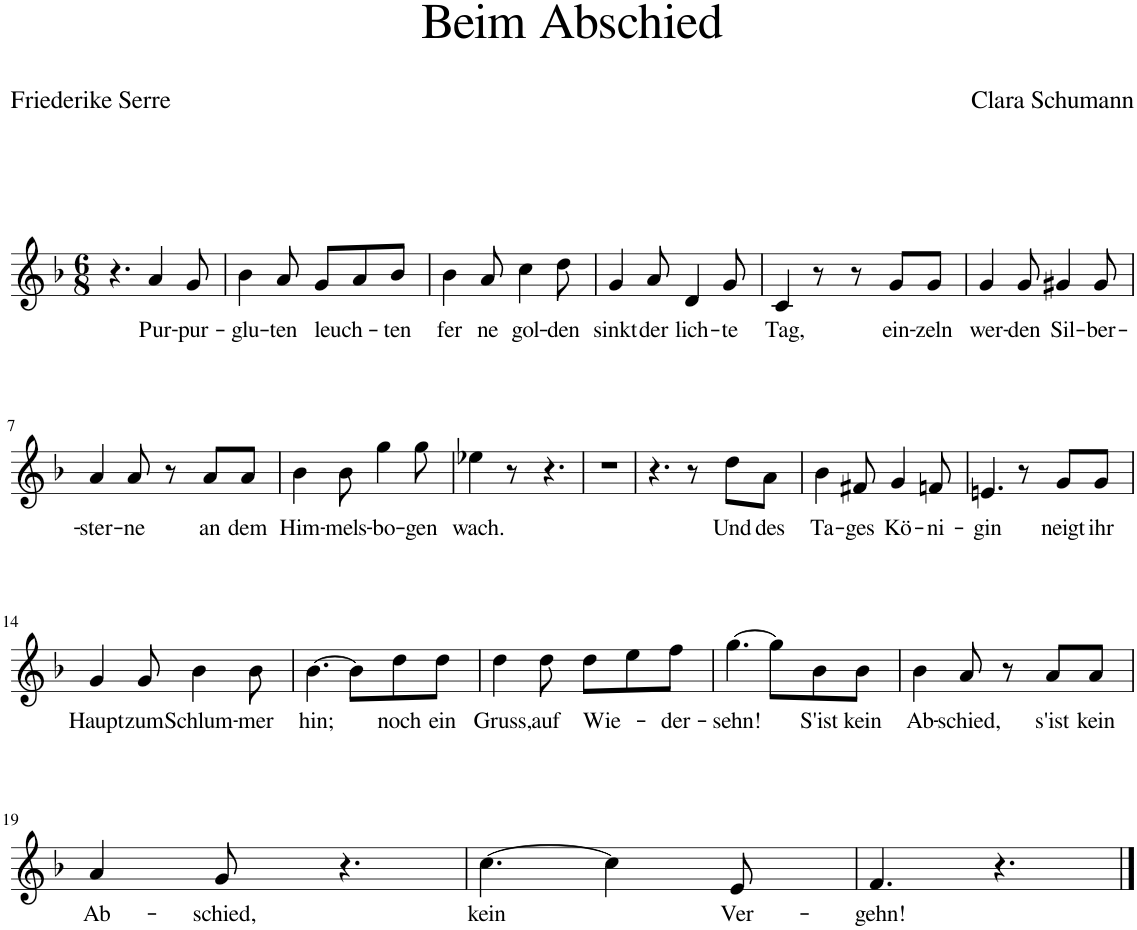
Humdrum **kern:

**kern	**text
*part1	*part1
*staff1	*staff1
*I"Piano	*
*I'Pno	*
*clefG2	*
*k[b-]	*
*M6/8	*
=1	=1
4.r	.
!	!LO:LY:b
4a/	Pur-
!	!LO:LY:b
8g/	-pur-
=2	=2
!	!LO:LY:b
4b-\	-glu-
!	!LO:LY:b
8a/	-ten
!	!LO:LY:b
8g/L	leuch-
8a/	.
!	!LO:LY:b
8b-/J	-ten
=3	=3
!	!LO:LY:b
4b-\	fer
!	!LO:LY:b
8a/	ne
!	!LO:LY:b
4cc\	gol-
!	!LO:LY:b
8dd\	-den
=4	=4
!	!LO:LY:b
4g/	sinkt
!	!LO:LY:b
8a/	der
!	!LO:LY:b
4d/	lich-
!	!LO:LY:b
8g/	-te
=5	=5
!	!LO:LY:b
4c/	Tag,
8r	.
8r	.
!	!LO:LY:b
8g/L	ein-
!	!LO:LY:b
8g/J	-zeln
=6	=6
!	!LO:LY:b
4g/	wer-
!	!LO:LY:b
8g/	-den
!	!LO:LY:b
4g#X/	Sil-
!	!LO:LY:b
8g#/	-ber-
!!LO:LB:g=z
=7	=7
!	!LO:LY:b
4a/	-ster-
!	!LO:LY:b
8a/	-ne
8r	.
!	!LO:LY:b
8a/L	an
!	!LO:LY:b
8a/J	dem
=8	=8
!	!LO:LY:b
4b-\	Him-
!	!LO:LY:b
8b-\	-mels-
!	!LO:LY:b
4gg\	-bo-
!	!LO:LY:b
8gg\	-gen
=9	=9
!	!LO:LY:b
4ee-X\	wach.
8r	.
4.r	.
=10	=10
2.r	.
=11	=11
4.r	.
8r	.
!	!LO:LY:b
8dd\L	Und
!	!LO:LY:b
8a\J	des
=12	=12
!	!LO:LY:b
4b-\	Ta-
!	!LO:LY:b
8f#X/	-ges
!	!LO:LY:b
4g/	Kö-
!	!LO:LY:b
8fn/	-ni-
=13	=13
!	!LO:LY:b
4.en/	gin
8r	.
!	!LO:LY:b
8g/L	neigt
!	!LO:LY:b
8g/J	ihr
!!LO:LB:g=z
=14	=14
!	!LO:LY:b
4g/	Haupt
!	!LO:LY:b
8g/	zum
!	!LO:LY:b
4b-\	Schlum-
!	!LO:LY:b
8b-\	-mer
=15	=15
!	!LO:LY:b
[4.b-\	hin;
8b-\L]	.
!	!LO:LY:b
8dd\	noch
!	!LO:LY:b
8dd\J	ein
=16	=16
!	!LO:LY:b
4dd\	Gruss,
!	!LO:LY:b
8dd\	auf
!	!LO:LY:b
8dd\L	Wie-
8ee\	.
!	!LO:LY:b
8ff\J	-der-
=17	=17
!	!LO:LY:b
[4.gg\	-sehn!
8gg\L]	.
!	!LO:LY:b
8b-\	S'ist
!	!LO:LY:b
8b-\J	kein
=18	=18
!	!LO:LY:b
4b-\	Ab-
!	!LO:LY:b
8a/	-schied,
8r	.
!	!LO:LY:b
8a/L	s'ist
!	!LO:LY:b
8a/J	kein
!!LO:LB:g=z
=19	=19
!	!LO:LY:b
4a/	Ab-
!	!LO:LY:b
8g/	-schied,
4.r	.
=20	=20
!	!LO:LY:b
[4.cc\	kein
4cc\]	.
!	!LO:LY:b
8e/	Ver-
=21	=21
!	!LO:LY:b
4.f/	gehn!
4.r	.
==	==
*-	*-
